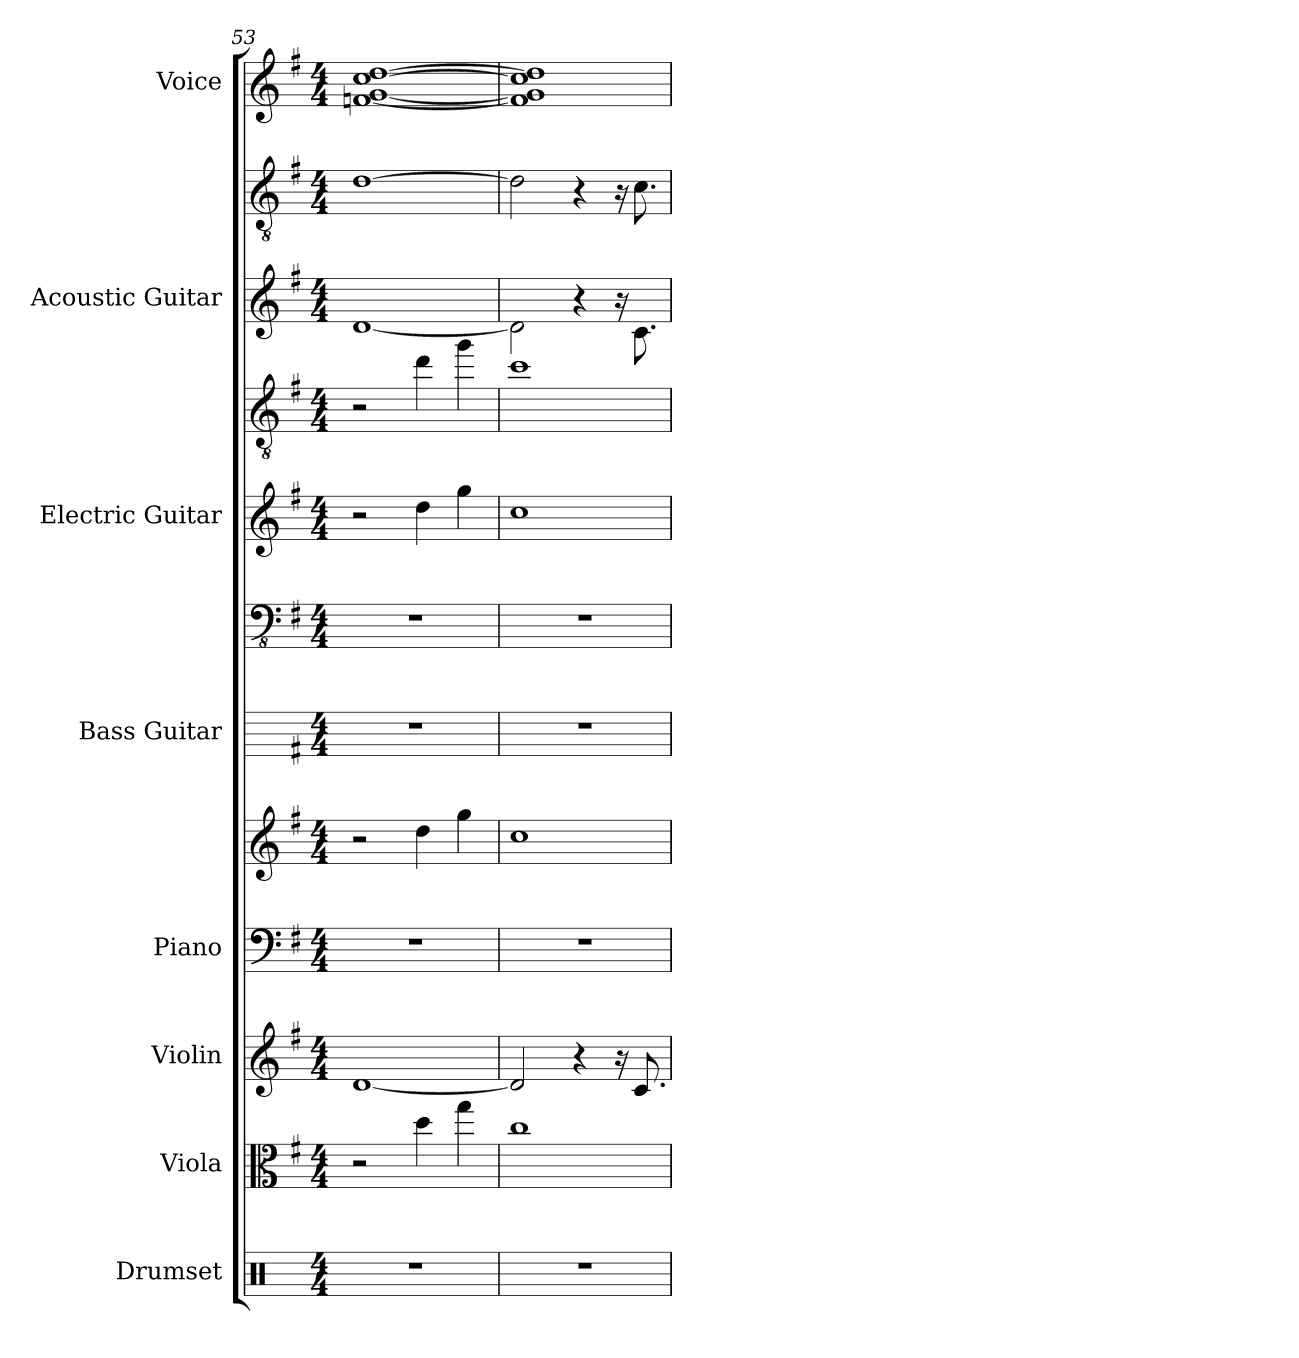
**kern	**kern	**kern	**kern	**kern	**kern	**kern	**kern	**kern	**kern	**kern	**kern
*part8	*part7	*part6	*part5	*part5	*part4	*part4	*part3	*part3	*part2	*part2	*part1
*staff12	*staff11	*staff10	*staff9	*staff8	*staff7	*staff6	*staff5	*staff4	*staff3	*staff2	*staff1
*I"Drumset	*I"Viola	*I"Violin	*I"Piano	*	*I"Bass Guitar	*	*I"Electric Guitar	*	*I"Acoustic Guitar	*	*I"Voice
*I'Drs.	*I'Vla.	*I'Vln.	*I'Pno.	*	*I'B. Guit.	*	*I'El. Guit.	*	*I'Guit.	*	*I'Vo.
*clefX	*clefC3	*clefG2	*clefF4	*clefG2	*	*clefFv4	*	*clefGv2	*	*clefGv2	*clefG2
*k[]	*k[f#]	*k[f#]	*k[f#]	*k[f#]	*k[f#]	*k[f#]	*k[f#]	*k[f#]	*k[f#]	*k[f#]	*k[f#]
*M4/4	*M4/4	*M4/4	*M4/4	*M4/4	*M4/4	*M4/4	*M4/4	*M4/4	*M4/4	*M4/4	*M4/4
=53	=53	=53	=53	=53	=53	=53	=53	=53	=53	=53	=53
1r	2r	[1d	1r	2r	1r	1r	2r	2r	[1d	[1d	[1fn [1g [1cc [1dd
.	4dd\	.	.	4dd\	.	.	4dd\	4dd\	.	.	.
.	4gg\	.	.	4gg\	.	.	4gg\	4gg\	.	.	.
=54	=54	=54	=54	=54	=54	=54	=54	=54	=54	=54	=54
1r	1cc	2d/]	1r	1cc	1r	1r	1cc	1cc	2d\]	2d\]	1f] 1g] 1cc] 1dd]
.	.	4r	.	.	.	.	.	.	4r	4r	.
.	.	16r	.	.	.	.	.	.	16r	16r	.
.	.	8.c/	.	.	.	.	.	.	8.c\	8.c\	.
=	=	=	=	=	=	=	=	=	=	=	=
*-	*-	*-	*-	*-	*-	*-	*-	*-	*-	*-	*-
